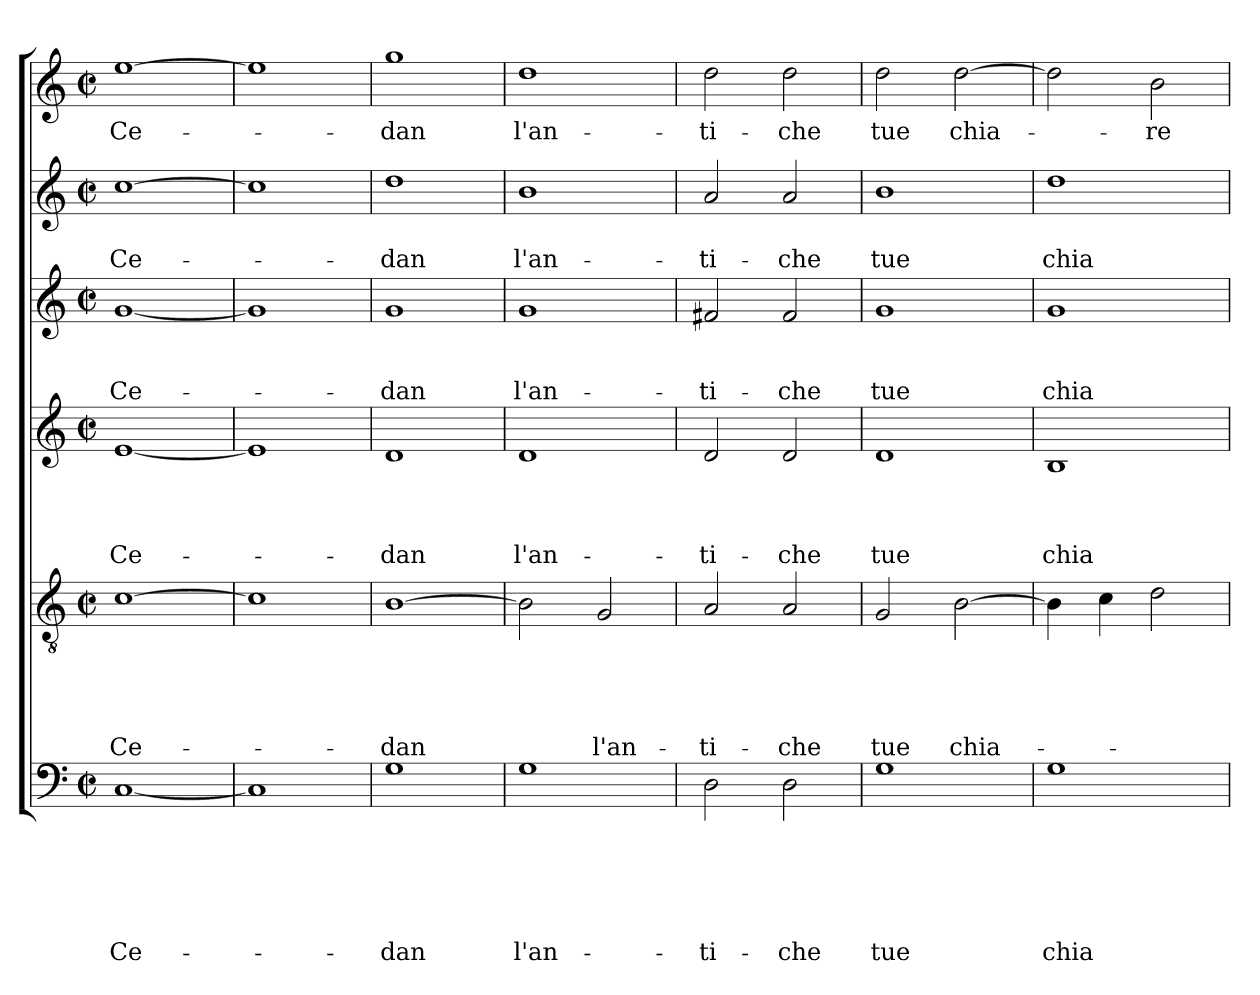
**kern	**text	**text	**text	**text	**text	**text	**kern	**text	**text	**text	**text	**text	**kern	**text	**text	**text	**text	**kern	**text	**text	**text	**kern	**text	**text	**kern	**text
*part6	*part6	*part6	*part6	*part6	*part6	*part6	*part5	*part5	*part5	*part5	*part5	*part5	*part4	*part4	*part4	*part4	*part4	*part3	*part3	*part3	*part3	*part2	*part2	*part2	*part1	*part1
*staff6	*staff6	*staff6	*staff6	*staff6	*staff6	*staff6	*staff5	*staff5	*staff5	*staff5	*staff5	*staff5	*staff4	*staff4	*staff4	*staff4	*staff4	*staff3	*staff3	*staff3	*staff3	*staff2	*staff2	*staff2	*staff1	*staff1
*clefF4	*	*	*	*	*	*	*clefGv2	*	*	*	*	*	*clefG2	*	*	*	*	*clefG2	*	*	*	*clefG2	*	*	*clefG2	*
*k[]	*	*	*	*	*	*	*k[]	*	*	*	*	*	*k[]	*	*	*	*	*k[]	*	*	*	*k[]	*	*	*k[]	*
*C:	*	*	*	*	*	*	*C:	*	*	*	*	*	*C:	*	*	*	*	*C:	*	*	*	*C:	*	*	*C:	*
*M2/2	*	*	*	*	*	*	*M2/2	*	*	*	*	*	*M2/2	*	*	*	*	*M2/2	*	*	*	*M2/2	*	*	*M2/2	*
*met(c|)	*	*	*	*	*	*	*met(c|)	*	*	*	*	*	*met(c|)	*	*	*	*	*met(c|)	*	*	*	*met(c|)	*	*	*met(c|)	*
=1	=1	=1	=1	=1	=1	=1	=1	=1	=1	=1	=1	=1	=1	=1	=1	=1	=1	=1	=1	=1	=1	=1	=1	=1	=1	=1
!	!	!	!	!	!	!LO:LY:b	!	!	!	!	!	!LO:LY:b	!	!	!	!	!LO:LY:b	!	!	!	!LO:LY:b	!	!	!LO:LY:b	!	!LO:LY:b
[1C	.	.	.	.	.	Ce-	[1c	.	.	.	.	Ce-	[1e	.	.	.	Ce-	[1g	.	.	Ce-	[1cc	.	Ce-	[1ee	Ce-
=2	=2	=2	=2	=2	=2	=2	=2	=2	=2	=2	=2	=2	=2	=2	=2	=2	=2	=2	=2	=2	=2	=2	=2	=2	=2	=2
1C]	.	.	.	.	.	.	1c]	.	.	.	.	.	1e]	.	.	.	.	1g]	.	.	.	1cc]	.	.	1ee]	.
=3	=3	=3	=3	=3	=3	=3	=3	=3	=3	=3	=3	=3	=3	=3	=3	=3	=3	=3	=3	=3	=3	=3	=3	=3	=3	=3
!	!	!	!	!	!	!LO:LY:b	!	!	!	!	!	!LO:LY:b	!	!	!	!	!LO:LY:b	!	!	!	!LO:LY:b	!	!	!LO:LY:b	!	!LO:LY:b
1G	.	.	.	.	.	-dan	[1B	.	.	.	.	-dan	1d	.	.	.	-dan	1g	.	.	-dan	1dd	.	-dan	1gg	-dan
=4	=4	=4	=4	=4	=4	=4	=4	=4	=4	=4	=4	=4	=4	=4	=4	=4	=4	=4	=4	=4	=4	=4	=4	=4	=4	=4
!	!	!	!	!	!	!LO:LY:b	!	!	!	!	!	!	!	!	!	!	!LO:LY:b	!	!	!	!LO:LY:b	!	!	!LO:LY:b	!	!LO:LY:b
1G	.	.	.	.	.	l'an-	2B\]	.	.	.	.	.	1d	.	.	.	l'an-	1g	.	.	l'an-	1b	.	l'an-	1dd	l'an-
!	!	!	!	!	!	!	!	!	!	!	!	!LO:LY:b	!	!	!	!	!	!	!	!	!	!	!	!	!	!
.	.	.	.	.	.	.	2G/	.	.	.	.	l'an-	.	.	.	.	.	.	.	.	.	.	.	.	.	.
=5	=5	=5	=5	=5	=5	=5	=5	=5	=5	=5	=5	=5	=5	=5	=5	=5	=5	=5	=5	=5	=5	=5	=5	=5	=5	=5
!	!	!	!	!	!	!LO:LY:b	!	!	!	!	!	!LO:LY:b	!	!	!	!	!LO:LY:b	!	!	!	!LO:LY:b	!	!	!LO:LY:b	!	!LO:LY:b
2D\	.	.	.	.	.	-ti-	2A/	.	.	.	.	-ti-	2d/	.	.	.	-ti-	2f#X/	.	.	-ti-	2a/	.	-ti-	2dd\	-ti-
!	!	!	!	!	!	!LO:LY:b	!	!	!	!	!	!LO:LY:b	!	!	!	!	!LO:LY:b	!	!	!	!LO:LY:b	!	!	!LO:LY:b	!	!LO:LY:b
2D\	.	.	.	.	.	-che	2A/	.	.	.	.	-che	2d/	.	.	.	-che	2f#/	.	.	-che	2a/	.	-che	2dd\	-che
=6	=6	=6	=6	=6	=6	=6	=6	=6	=6	=6	=6	=6	=6	=6	=6	=6	=6	=6	=6	=6	=6	=6	=6	=6	=6	=6
!	!	!	!	!	!	!LO:LY:b	!	!	!	!	!	!LO:LY:b	!	!	!	!	!LO:LY:b	!	!	!	!LO:LY:b	!	!	!LO:LY:b	!	!LO:LY:b
1G	.	.	.	.	.	tue	2G/	.	.	.	.	tue	1d	.	.	.	tue	1g	.	.	tue	1b	.	tue	2dd\	tue
!	!	!	!	!	!	!	!	!	!	!	!	!LO:LY:b	!	!	!	!	!	!	!	!	!	!	!	!	!	!LO:LY:b
.	.	.	.	.	.	.	[2B\	.	.	.	.	chia-	.	.	.	.	.	.	.	.	.	.	.	.	[2dd\	chia-
=7	=7	=7	=7	=7	=7	=7	=7	=7	=7	=7	=7	=7	=7	=7	=7	=7	=7	=7	=7	=7	=7	=7	=7	=7	=7	=7
!	!	!	!	!	!	!LO:LY:b	!	!	!	!	!	!	!	!	!	!	!LO:LY:b	!	!	!	!LO:LY:b	!	!	!LO:LY:b	!	!
1G	.	.	.	.	.	chia-	4B\]	.	.	.	.	.	1B	.	.	.	chia-	1g	.	.	chia-	1dd	.	chia-	2dd\]	.
.	.	.	.	.	.	.	4c\	.	.	.	.	.	.	.	.	.	.	.	.	.	.	.	.	.	.	.
!	!	!	!	!	!	!	!	!	!	!	!	!	!	!	!	!	!	!	!	!	!	!	!	!	!	!LO:LY:b
.	.	.	.	.	.	.	2d\	.	.	.	.	.	.	.	.	.	.	.	.	.	.	.	.	.	2b\	-re
=	=	=	=	=	=	=	=	=	=	=	=	=	=	=	=	=	=	=	=	=	=	=	=	=	=	=
*-	*-	*-	*-	*-	*-	*-	*-	*-	*-	*-	*-	*-	*-	*-	*-	*-	*-	*-	*-	*-	*-	*-	*-	*-	*-	*-
